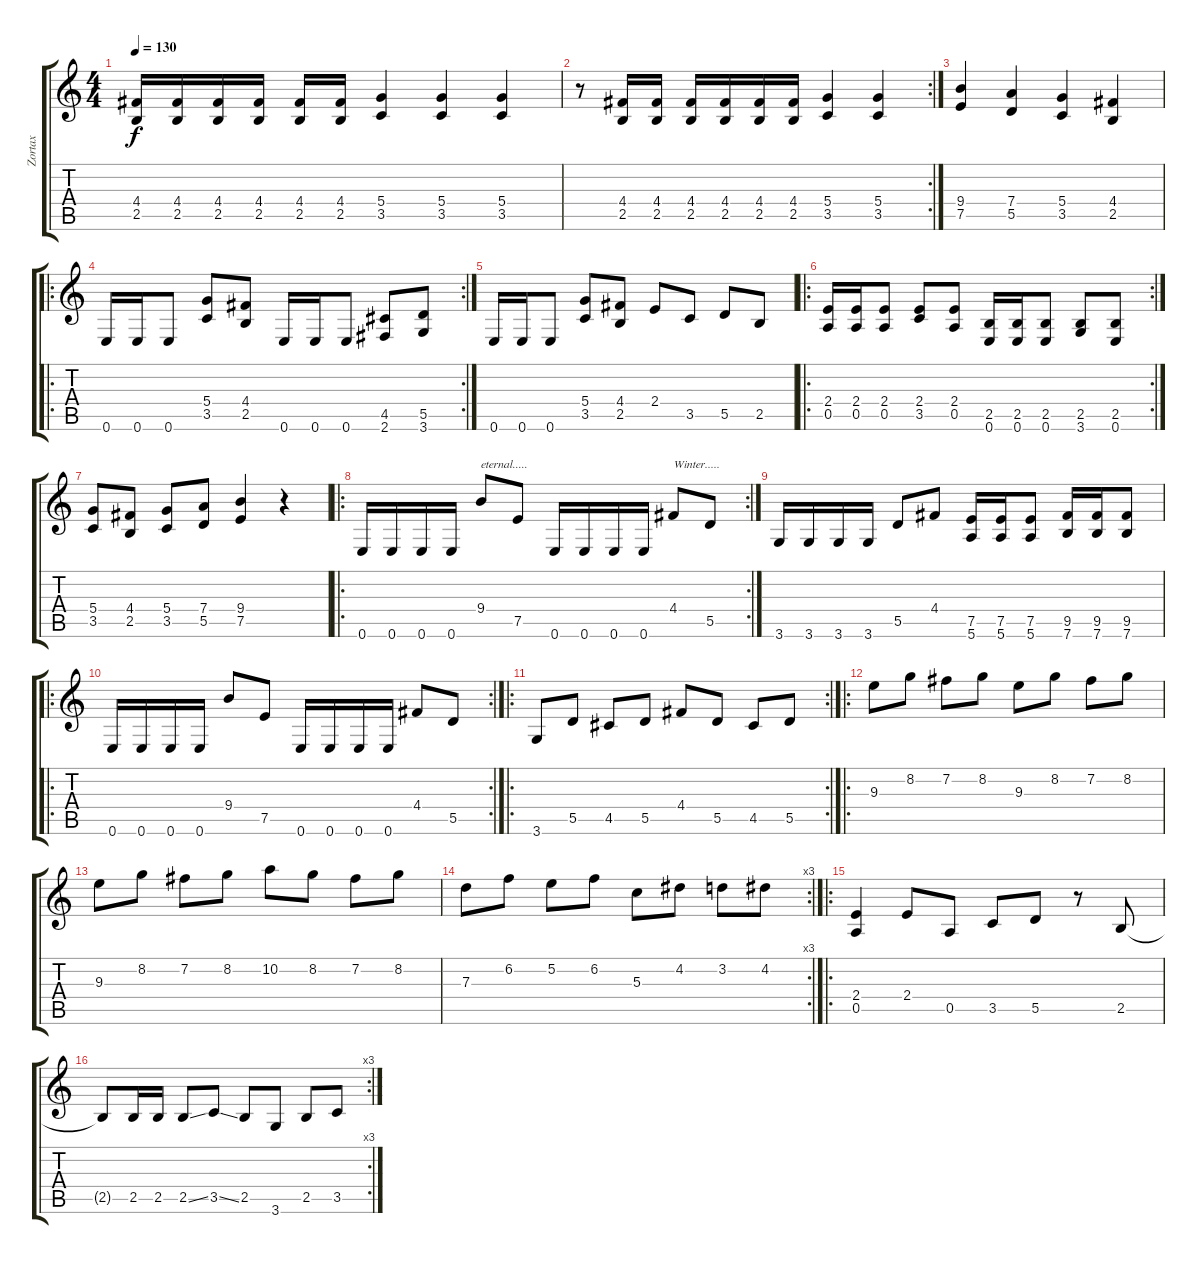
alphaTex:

\track ("Zortax" "Zortax") {instrument distortionguitar}
\staff {score tabs}
\tuning (E4 B3 G3 D3 A2 E2) {hide}
\ts (4 4)
\tempo 130
\clef g2
\ks c
(4.4 2.5).16{dy f instrument distortionguitar} (4.4 2.5).16 (4.4 2.5).16 (4.4 2.5).16 (4.4 2.5).16 (4.4 2.5).16 (5.4 3.5).4 (5.4 3.5).4 (5.4 3.5).4 |
\rc 2
r.8 (4.4 2.5).16 (4.4 2.5).16 (4.4 2.5).16 (4.4 2.5).16 (4.4 2.5).16 (4.4 2.5).16 (5.4 3.5).4 (5.4 3.5).4 |
(9.4 7.5).4 (7.4 5.5).4 (5.4 3.5).4 (4.4 2.5).4 |
\ro
\rc 2
0.6.16 0.6.16 0.6.8 (5.4 3.5).8 (4.4 2.5).8 0.6.16 0.6.16 0.6.8 (4.5 2.6).8 (5.5 3.6).8 |
0.6.16 0.6.16 0.6.8 (5.4 3.5).8 (4.4 2.5).8 2.4.8 3.5.8 5.5.8 2.5.8 |
\ro
\rc 2
(2.4 0.5).16 (2.4 0.5).16 (2.4 0.5).8 (2.4 3.5).8 (2.4 0.5).8 (2.5 0.6).16 (2.5 0.6).16 (2.5 0.6).8 (2.5 3.6).8 (2.5 0.6).8 |
(5.4 3.5).8 (4.4 2.5).8 (5.4 3.5).8 (7.4 5.5).8 (9.4 7.5).4 r.4 |
\ro
\rc 2
0.6.16 0.6.16 0.6.16 0.6.16 9.4.8{txt "eternal....."} 7.5.8 0.6.16 0.6.16 0.6.16 0.6.16 4.4.8{txt "Winter....."} 5.5.8 |
3.6.16 3.6.16 3.6.16 3.6.16 5.5.8 4.4.8 (7.5 5.6).16 (7.5 5.6).16 (7.5 5.6).8 (9.5 7.6).16 (9.5 7.6).16 (9.5 7.6).8 |
\ro
\rc 2
0.6.16 0.6.16 0.6.16 0.6.16 9.4.8 7.5.8 0.6.16 0.6.16 0.6.16 0.6.16 4.4.8 5.5.8 |
\ro
\rc 2
3.6.8 5.5.8 4.5.8 5.5.8 4.4.8 5.5.8 4.5.8 5.5.8 |
\ro
9.3.8 8.2.8 7.2.8 8.2.8 9.3.8 8.2.8 7.2.8 8.2.8 |
9.3.8 8.2.8 7.2.8 8.2.8 10.2.8 8.2.8 7.2.8 8.2.8 |
\rc 3
7.3.8 6.2.8 5.2.8 6.2.8 5.3.8 4.2.8 3.2.8 4.2.8 |
\ro
(2.4 0.5).4 2.4.8 0.5.8 3.5.8 5.5.8 r.8 2.5.8 |
\rc 3
2.5{t}.8 2.5.16 2.5.16 2.5{ss}.8 3.5{ss}.8 2.5.8 3.6.8 2.5.8 3.5.8
